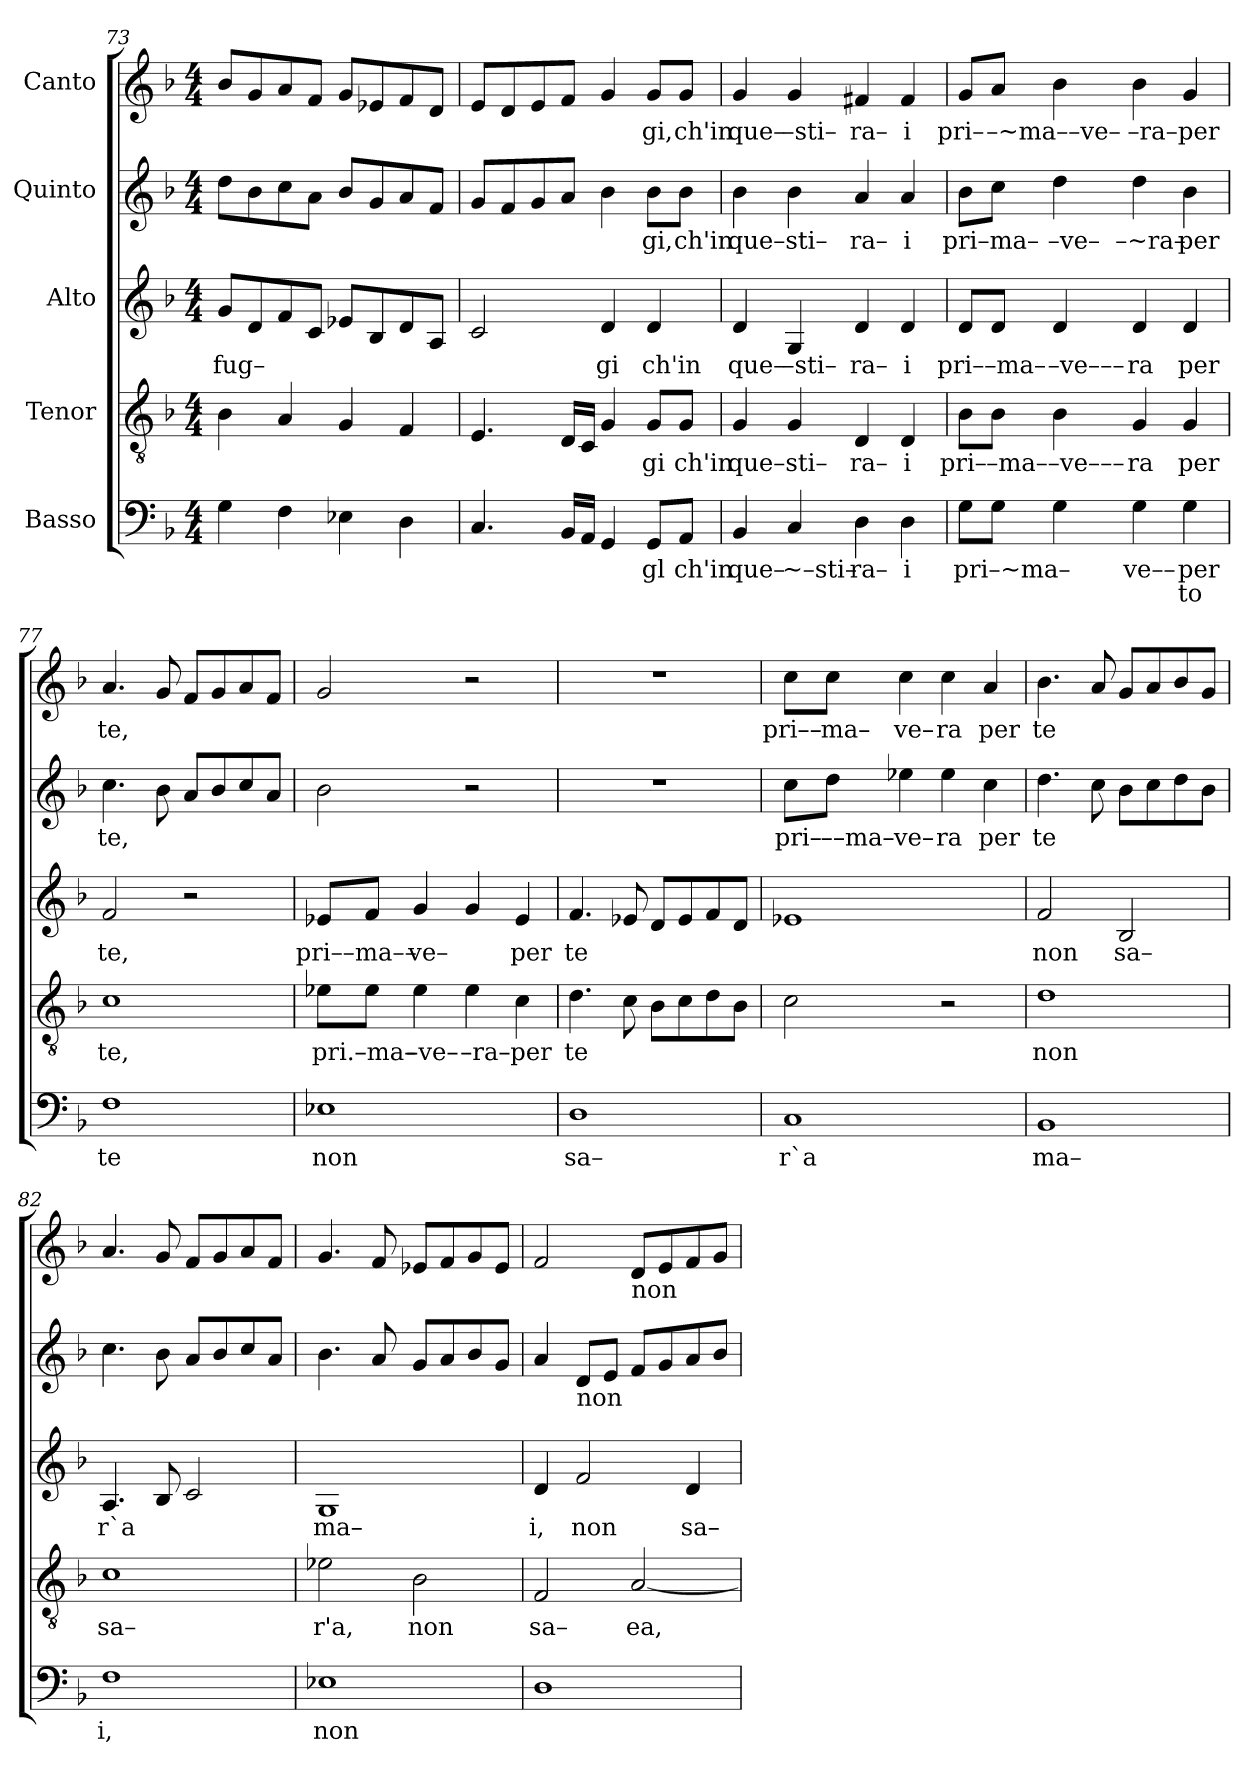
**kern	**text	**text	**kern	**text	**kern	**text	**kern	**text	**kern	**text
*part5	*part5	*part5	*part4	*part4	*part3	*part3	*part2	*part2	*part1	*part1
*staff5	*staff5	*staff5	*staff4	*staff4	*staff3	*staff3	*staff2	*staff2	*staff1	*staff1
*I"Basso	*	*	*I"Tenor	*	*I"Alto	*	*I"Quinto	*	*I"Canto	*
*clefF4	*	*	*clefGv2	*	*clefG2	*	*clefG2	*	*clefG2	*
*k[b-]	*	*	*k[b-]	*	*k[b-]	*	*k[b-]	*	*k[b-]	*
*F:	*	*	*F:	*	*F:	*	*F:	*	*F:	*
*M4/4	*	*	*M4/4	*	*M4/4	*	*M4/4	*	*M4/4	*
=73	=73	=73	=73	=73	=73	=73	=73	=73	=73	=73
!	!	!	!	!	!	!LO:LY:b	!	!	!	!
4G\	.	.	4B-\	.	8g/L	fug–	8dd\L	.	8b-/L	.
.	.	.	.	.	8d/	.	8b-\	.	8g/	.
4F\	.	.	4A/	.	8f/	.	8cc\	.	8a/	.
.	.	.	.	.	8c/J	.	8a\J	.	8f/J	.
4E-X\	.	.	4G/	.	8e-X/L	.	8b-/L	.	8g/L	.
.	.	.	.	.	8B-/	.	8g/	.	8e-X/	.
4D\	.	.	4F/	.	8d/	.	8a/	.	8f/	.
.	.	.	.	.	8A/J	.	8f/J	.	8d/J	.
=74	=74	=74	=74	=74	=74	=74	=74	=74	=74	=74
4.C/	.	.	4.E/	.	2c/	.	8g/L	.	8e/L	.
.	.	.	.	.	.	.	8f/	.	8d/	.
.	.	.	.	.	.	.	8g/	.	8e/	.
16BB-/LL	.	.	16D/LL	.	.	.	8a/J	.	8f/J	.
16AA/JJ	.	.	16C/JJ	.	.	.	.	.	.	.
!	!	!	!	!	!	!LO:LY:b	!	!	!	!
4GG/	.	.	4G/	.	4d/	gi	4b-\	.	4g/	.
!	!LO:LY:b	!	!	!LO:LY:b	!	!LO:LY:b	!	!LO:LY:b	!	!LO:LY:b
8GG/L	gl	.	8G/L	gi	4d/	ch'in	8b-\L	gi,	8g/L	gi,
!	!LO:LY:b	!	!	!LO:LY:b	!	!	!	!LO:LY:b	!	!LO:LY:b
8AA/J	ch'in	.	8G/J	ch'in	.	.	8b-\J	ch'in	8g/J	ch'in
=75	=75	=75	=75	=75	=75	=75	=75	=75	=75	=75
!	!LO:LY:b	!	!	!LO:LY:b	!	!LO:LY:b	!	!LO:LY:b	!	!LO:LY:b
4BB-/	que–	.	4G/	que–sti–	4d/	que–	4b-\	que–sti–	4g/	que–
!	!LO:LY:b	!	!	!	!	!LO:LY:b	!	!	!	!LO:LY:b
4C/	~–sti–	.	4G/	.	4G/	–sti–	4b-\	.	4g/	–sti–
!	!LO:LY:b	!	!	!LO:LY:b	!	!LO:LY:b	!	!LO:LY:b	!	!LO:LY:b
4D\	ra–	.	4D/	ra–	4d/	ra–	4a/	ra–	4f#X/	ra–
!	!LO:LY:b	!	!	!LO:LY:b	!	!LO:LY:b	!	!LO:LY:b	!	!LO:LY:b
4D\	i	.	4D/	i	4d/	i	4a/	i	4f#/	i
=76	=76	=76	=76	=76	=76	=76	=76	=76	=76	=76
!	!LO:LY:b	!	!	!LO:LY:b	!	!LO:LY:b	!	!LO:LY:b	!	!LO:LY:b
8G\L	pri–~ma–	.	8B-\L	pri–	8d/L	pri––ma–	8b-\L	pri–ma–	8g/L	pri–
!	!	!	!	!LO:LY:b	!	!	!	!	!	!LO:LY:b
8G\J	.	.	8B-\J	–ma–	8d/J	.	8cc\J	.	8a/J	–~ma––ve–
!	!	!	!	!LO:LY:b	!	!LO:LY:b	!	!LO:LY:b	!	!
4G\	.	.	4B-\	–ve–––	4d/	–ve–––	4dd\	–ve–	4b-\	.
!	!LO:LY:b	!	!	!LO:LY:b	!	!LO:LY:b	!	!LO:LY:b	!	!LO:LY:b
4G\	ve––	.	4G/	ra	4d/	ra	4dd\	–~ra–	4b-\	–ra–
!	!LO:LY:b	!LO:LY:b	!	!LO:LY:b	!	!LO:LY:b	!	!LO:LY:b	!	!LO:LY:b
4G\	per	to	4G/	per	4d/	per	4b-\	per	4g/	per
=77	=77	=77	=77	=77	=77	=77	=77	=77	=77	=77
!	!LO:LY:b	!	!	!LO:LY:b	!	!LO:LY:b	!	!LO:LY:b	!	!LO:LY:b
1F	te	.	1c	te,	2f/	te,	4.cc\	te,	4.a/	te,
.	.	.	.	.	.	.	8b-\	.	8g/	.
.	.	.	.	.	2r	.	8a/L	.	8f/L	.
.	.	.	.	.	.	.	8b-/	.	8g/	.
.	.	.	.	.	.	.	8cc/	.	8a/	.
.	.	.	.	.	.	.	8a/J	.	8f/J	.
=78	=78	=78	=78	=78	=78	=78	=78	=78	=78	=78
!	!LO:LY:b	!	!	!LO:LY:b	!	!LO:LY:b	!	!	!	!
1E-X	non	.	8e-X\L	pri.–ma–	8e-X/L	pri––ma––	2b-\	.	2g/	.
.	.	.	8e-\J	.	8f/J	.	.	.	.	.
!	!	!	!	!LO:LY:b	!	!LO:LY:b	!	!	!	!
.	.	.	4e-\	–ve–	4g/	ve–	.	.	.	.
!	!	!	!	!LO:LY:b	!	!	!	!	!	!
.	.	.	4e-\	–ra–	4g/	.	2r	.	2r	.
!	!	!	!	!LO:LY:b	!	!LO:LY:b	!	!	!	!
.	.	.	4c\	per	4e-/	per	.	.	.	.
=79	=79	=79	=79	=79	=79	=79	=79	=79	=79	=79
!	!LO:LY:b	!	!	!LO:LY:b	!	!LO:LY:b	!	!	!	!
1D	sa–	.	4.d\	te	4.f/	te	1r	.	1r	.
.	.	.	8c\	.	8e-X/	.	.	.	.	.
.	.	.	8B-\L	.	8d/L	.	.	.	.	.
.	.	.	8c\	.	8e-/	.	.	.	.	.
.	.	.	8d\	.	8f/	.	.	.	.	.
.	.	.	8B-\J	.	8d/J	.	.	.	.	.
=80	=80	=80	=80	=80	=80	=80	=80	=80	=80	=80
!	!LO:LY:b	!	!	!	!	!	!	!LO:LY:b	!	!LO:LY:b
1C	r`a	.	2c\	.	1e-X	.	8cc\L	pri–	8cc\L	pri––
!	!	!	!	!	!	!	!	!LO:LY:b	!	!LO:LY:b
.	.	.	.	.	.	.	8dd\J	––ma–	8cc\J	ma–
!	!	!	!	!	!	!	!	!LO:LY:b	!	!LO:LY:b
.	.	.	.	.	.	.	4ee-X\	ve–	4cc\	ve–
!	!	!	!	!	!	!	!	!LO:LY:b	!	!LO:LY:b
.	.	.	2r	.	.	.	4ee-\	ra	4cc\	ra
!	!	!	!	!	!	!	!	!LO:LY:b	!	!LO:LY:b
.	.	.	.	.	.	.	4cc\	per	4a/	per
=81	=81	=81	=81	=81	=81	=81	=81	=81	=81	=81
!	!LO:LY:b	!	!	!LO:LY:b	!	!LO:LY:b	!	!LO:LY:b	!	!LO:LY:b
1BB-	ma–	.	1d	non	2f/	non	4.dd\	te	4.b-\	te
.	.	.	.	.	.	.	8cc\	.	8a/	.
!	!	!	!	!	!	!LO:LY:b	!	!	!	!
.	.	.	.	.	2B-/	sa–	8b-\L	.	8g/L	.
.	.	.	.	.	.	.	8cc\	.	8a/	.
.	.	.	.	.	.	.	8dd\	.	8b-/	.
.	.	.	.	.	.	.	8b-\J	.	8g/J	.
=82	=82	=82	=82	=82	=82	=82	=82	=82	=82	=82
!	!LO:LY:b	!	!	!LO:LY:b	!	!LO:LY:b	!	!	!	!
1F	i,	.	1c	sa–	4.A/	r`a	4.cc\	.	4.a/	.
.	.	.	.	.	8B-/	.	8b-\	.	8g/	.
.	.	.	.	.	2c/	.	8a/L	.	8f/L	.
.	.	.	.	.	.	.	8b-/	.	8g/	.
.	.	.	.	.	.	.	8cc/	.	8a/	.
.	.	.	.	.	.	.	8a/J	.	8f/J	.
=83	=83	=83	=83	=83	=83	=83	=83	=83	=83	=83
!	!LO:LY:b	!	!	!LO:LY:b	!	!LO:LY:b	!	!	!	!
1E-X	non	.	2e-X\	r'a,	1G	ma–	4.b-\	.	4.g/	.
.	.	.	.	.	.	.	8a/	.	8f/	.
!	!	!	!	!LO:LY:b	!	!	!	!	!	!
.	.	.	2B-\	non	.	.	8g/L	.	8e-X/L	.
.	.	.	.	.	.	.	8a/	.	8f/	.
.	.	.	.	.	.	.	8b-/	.	8g/	.
.	.	.	.	.	.	.	8g/J	.	8e-/J	.
=84	=84	=84	=84	=84	=84	=84	=84	=84	=84	=84
!	!	!	!	!LO:LY:b	!	!LO:LY:b	!	!	!	!
1D	.	.	2F/	sa–	4d/	i,	4a/	.	2f/	.
!	!	!	!	!	!	!	!LO:TX:b:t=non	!	!	!
!	!	!	!	!	!	!LO:LY:b	!	!	!	!
.	.	.	.	.	2f/	non	8d/L	.	.	.
.	.	.	.	.	.	.	8e/J	.	.	.
!	!	!	!	!	!	!	!	!	!LO:TX:b:t=non	!
!	!	!	!	!LO:LY:b	!	!	!	!	!	!
.	.	.	[2A/	ea,	.	.	8f/L	.	8d/L	.
.	.	.	.	.	.	.	8g/	.	8e/	.
!	!	!	!	!	!	!LO:LY:b	!	!	!	!
.	.	.	.	.	4d/	sa–	8a/	.	8f/	.
.	.	.	.	.	.	.	8b-/J	.	8g/J	.
=	=	=	=	=	=	=	=	=	=	=
*-	*-	*-	*-	*-	*-	*-	*-	*-	*-	*-
